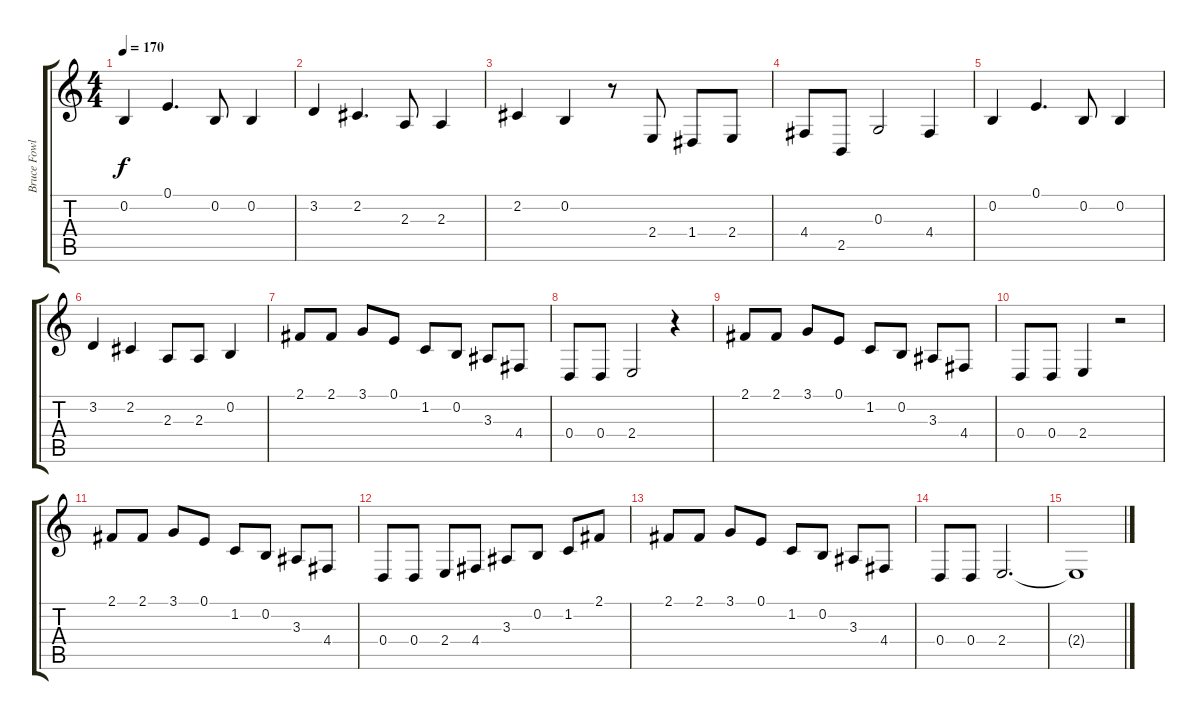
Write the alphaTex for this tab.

\track ("Bruce Fowler - Trombone" "Bruce Fowl") {instrument trombone}
\staff {score tabs}
\tuning (E4 B3 G3 D3 A2 E2) {hide}
\ts (4 4)
\tempo 170
\clef g2
\ks c
0.2.4{dy f} 0.1.4{d} 0.2.8 0.2.4 |
3.2.4 2.2.4{d} 2.3.8 2.3.4 |
2.2.4 0.2.4 r.8 2.4.8 1.4.8 2.4.8 |
4.4.8 2.5.8 0.3.2 4.4.4 |
0.2.4 0.1.4{d} 0.2.8 0.2.4 |
3.2.4 2.2.4 2.3.8 2.3.8 0.2.4 |
2.1.8 2.1.8 3.1.8 0.1.8 1.2.8 0.2.8 3.3.8 4.4.8 |
0.4.8 0.4.8 2.4.2 r.4 |
2.1.8 2.1.8 3.1.8 0.1.8 1.2.8 0.2.8 3.3.8 4.4.8 |
0.4.8 0.4.8 2.4.4 r.2 |
2.1.8 2.1.8 3.1.8 0.1.8 1.2.8 0.2.8 3.3.8 4.4.8 |
0.4.8 0.4.8 2.4.8 4.4.8 3.3.8 0.2.8 1.2.8 2.1.8 |
2.1.8 2.1.8 3.1.8 0.1.8 1.2.8 0.2.8 3.3.8 4.4.8 |
0.4.8 0.4.8 2.4.2{d} |
2.4{t}.1
